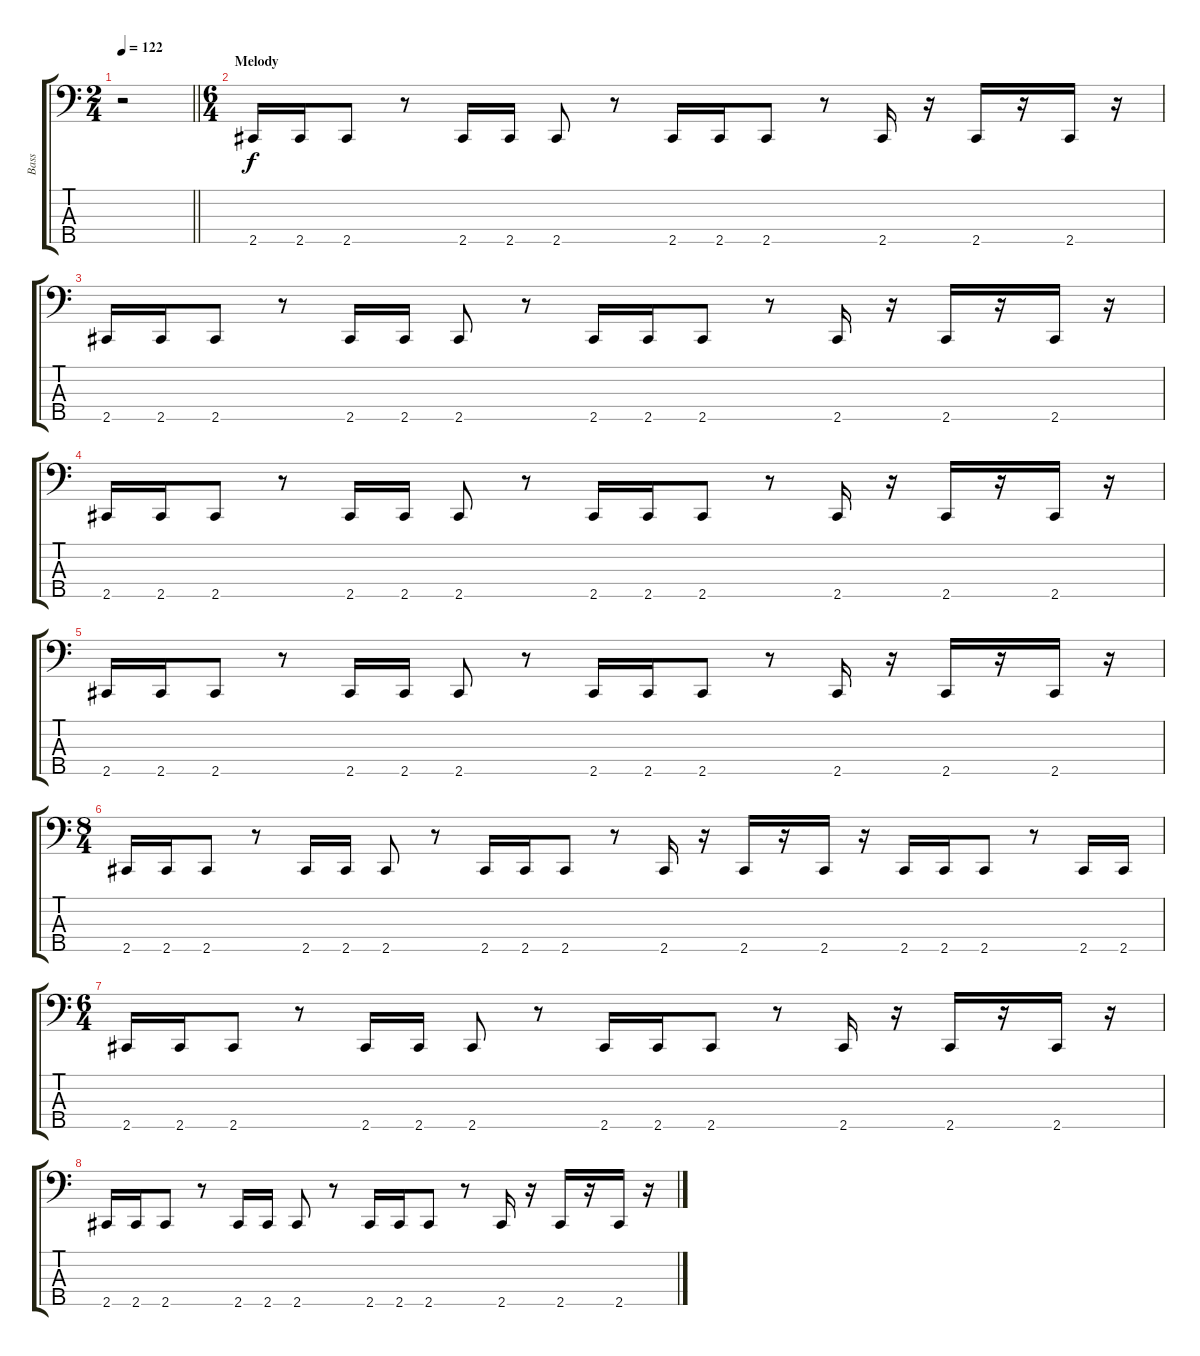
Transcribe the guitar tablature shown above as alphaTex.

\track ("Bass" "Bass") {instrument electricbassfinger}
\staff {score tabs}
\tuning (G2 D2 A1 E1 B0) {hide}
\ts (2 4)
\tempo 122
\clef f4
\barLineRight lightlight
\ks c
r.2{dy f} |
\ts (6 4)
\section ("" "Melody")
2.5.16 2.5.16 2.5.8 r.8 2.5.16 2.5.16 2.5.8 r.8 2.5.16 2.5.16 2.5.8 r.8 2.5.16 r.16 2.5.16 r.16 2.5.16 r.16 |
2.5.16 2.5.16 2.5.8 r.8 2.5.16 2.5.16 2.5.8 r.8 2.5.16 2.5.16 2.5.8 r.8 2.5.16 r.16 2.5.16 r.16 2.5.16 r.16 |
2.5.16 2.5.16 2.5.8 r.8 2.5.16 2.5.16 2.5.8 r.8 2.5.16 2.5.16 2.5.8 r.8 2.5.16 r.16 2.5.16 r.16 2.5.16 r.16 |
2.5.16 2.5.16 2.5.8 r.8 2.5.16 2.5.16 2.5.8 r.8 2.5.16 2.5.16 2.5.8 r.8 2.5.16 r.16 2.5.16 r.16 2.5.16 r.16 |
\ts (8 4)
2.5.16 2.5.16 2.5.8 r.8 2.5.16 2.5.16 2.5.8 r.8 2.5.16 2.5.16 2.5.8 r.8 2.5.16 r.16 2.5.16 r.16 2.5.16 r.16 2.5.16 2.5.16 2.5.8 r.8 2.5.16 2.5.16 |
\ts (6 4)
2.5.16 2.5.16 2.5.8 r.8 2.5.16 2.5.16 2.5.8 r.8 2.5.16 2.5.16 2.5.8 r.8 2.5.16 r.16 2.5.16 r.16 2.5.16 r.16 |
2.5.16 2.5.16 2.5.8 r.8 2.5.16 2.5.16 2.5.8 r.8 2.5.16 2.5.16 2.5.8 r.8 2.5.16 r.16 2.5.16 r.16 2.5.16 r.16
